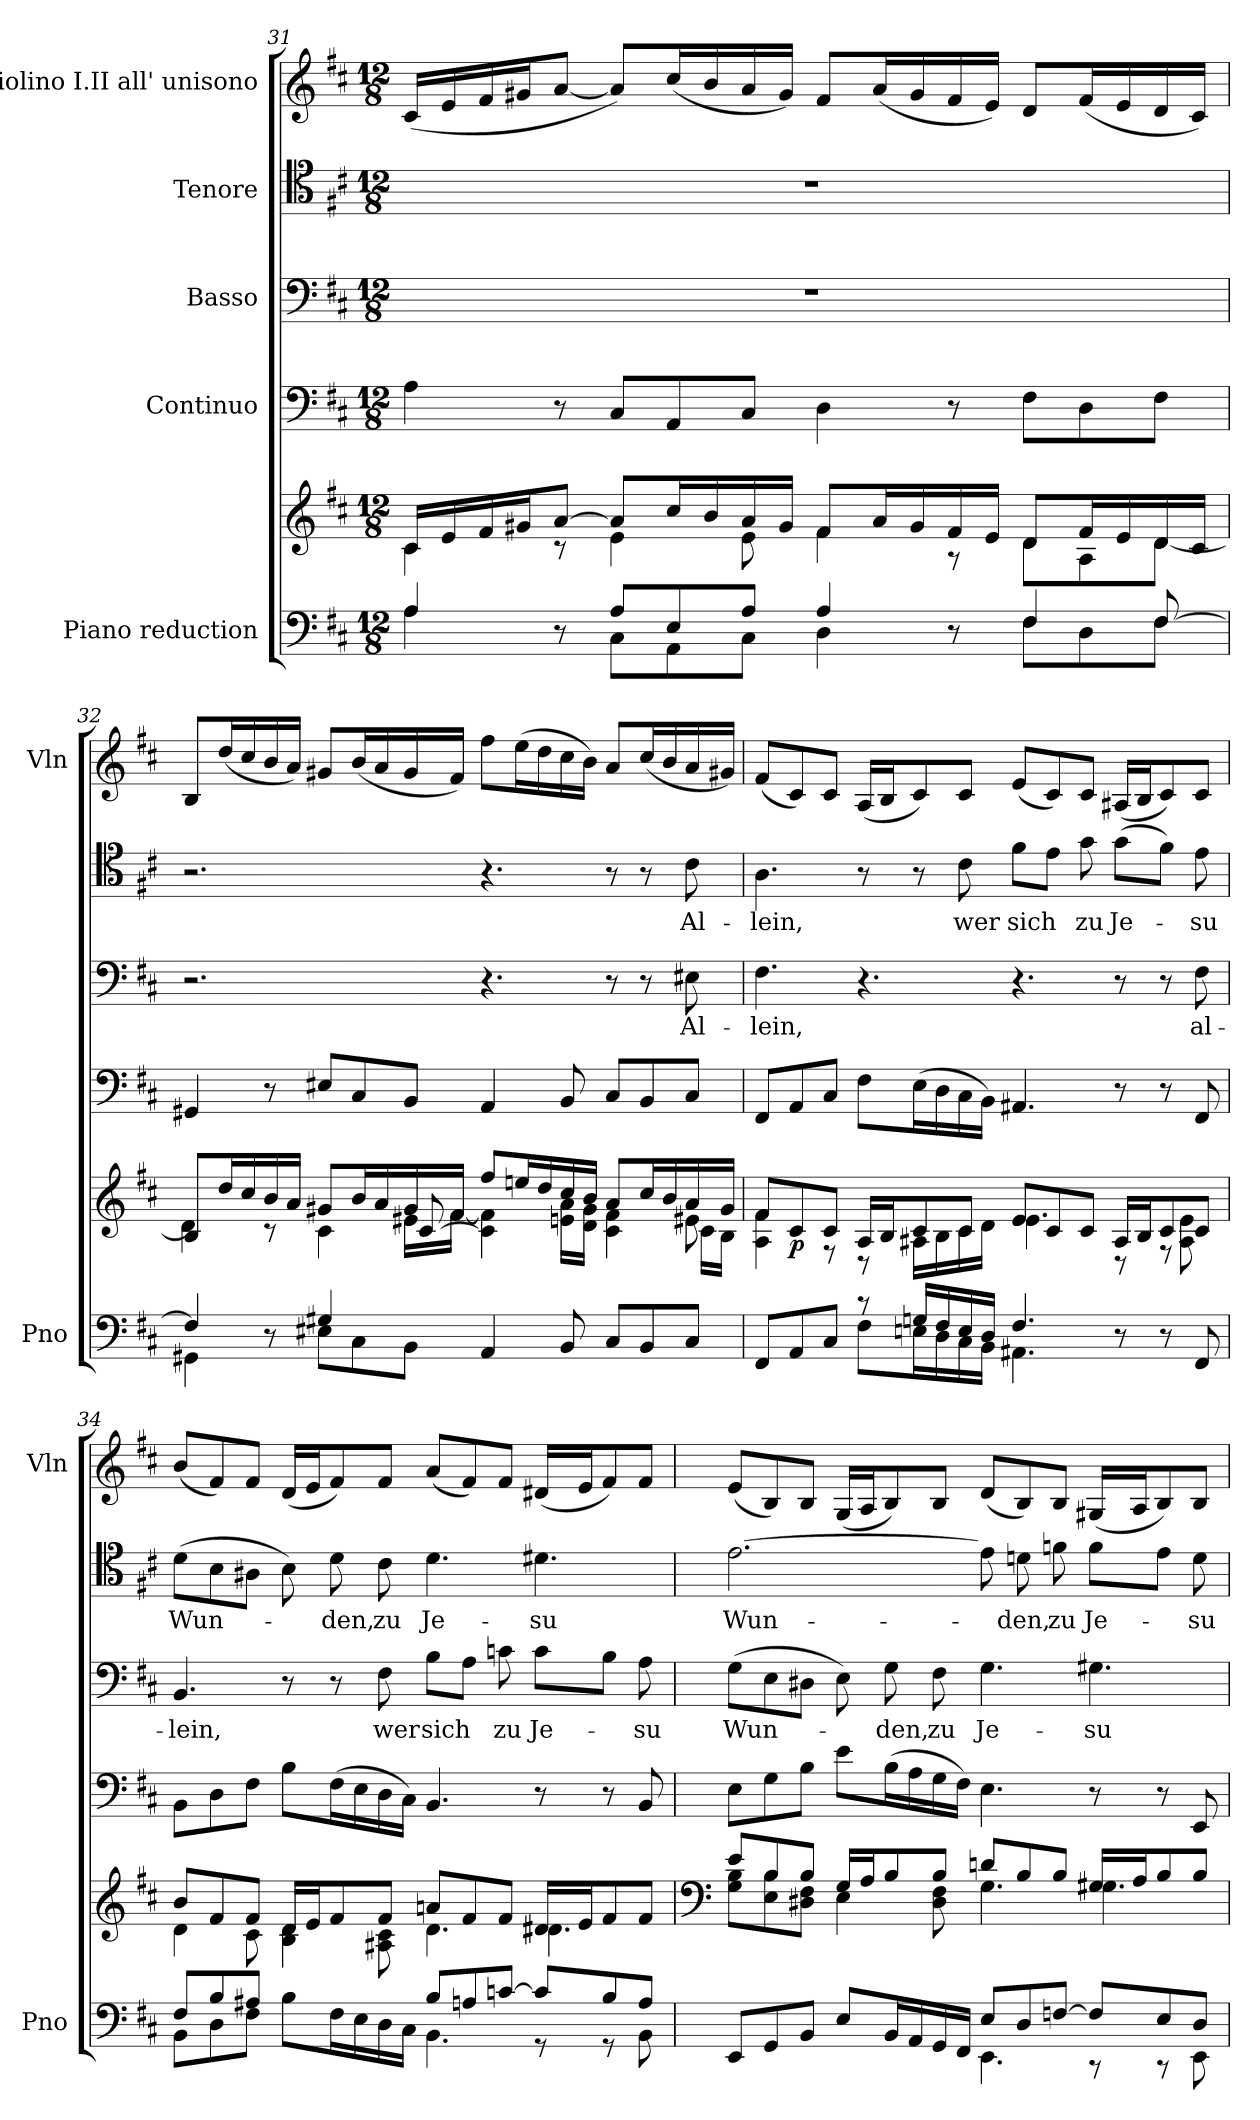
**kern	**kern	**dynam	**kern	**kern	**text	**kern	**text	**kern	**dynam
*part5	*part5	*part5	*part4	*part3	*part3	*part2	*part2	*part1	*part1
*staff6	*staff5	*staff5/6	*staff4	*staff3	*staff3	*staff2	*staff2	*staff1	*staff1
*I"Piano reduction	*	*	*I"Continuo	*I"Basso	*	*I"Tenore	*	*I"Violino I.II all' unisono	*
*I'Pno	*	*	*	*	*	*	*	*I'Vln	*
!!LO:PB:g=z
*clefF4	*clefG2	*	*clefF4	*clefF4	*	*clefC4	*	*clefG2	*
*k[f#c#]	*k[f#c#]	*	*k[f#c#]	*k[f#c#]	*	*k[f#c#]	*	*k[f#c#]	*
*M12/8	*M12/8	*	*M12/8	*M12/8	*	*M12/8	*	*M12/8	*
=31	=31	=31	=31	=31	=31	=31	=31	=31	=31
*^	*^	*	*	*	*	*	*	*	*
4A/	4A\	16c#/LL	4c#\	.	4A\	1.r	.	1.r	.	(16c#/LL	.
.	.	16e/	.	.	.	.	.	.	.	16e/	.
.	.	16f#/	.	.	.	.	.	.	.	16f#/	.
.	.	16g#X/J	.	.	.	.	.	.	.	16g#X/J	.
8r	8ryy	[8a/J	8r	.	8r	.	.	.	.	[8a/J	.
8A/L	8C#\L	8a/L]	4e\	.	8C#/L	.	.	.	.	8a/L])	.
8E/	8AA\	16cc#/L	.	.	8AA/	.	.	.	.	(16cc#/L	.
.	.	16b/	.	.	.	.	.	.	.	16b/	.
8A/J	8C#\J	16a/	8e\	.	8C#/J	.	.	.	.	16a/	.
.	.	16g#/JJ	.	.	.	.	.	.	.	16g#/JJ)	.
4A/	4D\	8f#/L	4f#\	.	4D\	.	.	.	.	8f#/L	.
.	.	16a/L	.	.	.	.	.	.	.	(16a/L	.
.	.	16g#/	.	.	.	.	.	.	.	16g#/	.
8r	8ryy	16f#/	8r	.	8r	.	.	.	.	16f#/	.
.	.	16e/JJ	.	.	.	.	.	.	.	16e/JJ)	.
4F#/	8F#\L	8d/L	8d\L	.	8F#\L	.	.	.	.	8d/L	.
.	8D\	16f#/L	8A\	.	8D\	.	.	.	.	(16f#/L	.
.	.	16e/	.	.	.	.	.	.	.	16e/	.
[8F#/	8F#\J	16d/	[>8d\J	.	8F#\J	.	.	.	.	16d/	.
.	.	16c#/JJ	.	.	.	.	.	.	.	16c#/JJ)	.
=32	=32	=32	=32	=32	=32	=32	=32	=32	=32	=32	=32
*	*	*	*^	*	*	*	*	*	*	*	*
4F#/]	4GG#X\	8B/L	4d\]	8ryy	.	4GG#X/	2.r	.	2.r	.	8B/L	.
*	*	*	*v	*v	*	*	*	*	*	*	*	*
.	.	16dd/L	.	.	.	.	.	.	.	(16dd/L	.
.	.	16cc#/	.	.	.	.	.	.	.	16cc#/	.
8r	8ryy	16b/	8r	.	8r	.	.	.	.	16b/	.
.	.	16a/JJ	.	.	.	.	.	.	.	16a/JJ)	.
4G#X/	8E#X\L	8g#X/L	4c#\	.	8E#X/L	.	.	.	.	8g#X/L	.
.	8C#\	16b/L	.	.	8C#/	.	.	.	.	(16b/L	.
.	.	16a/	.	.	.	.	.	.	.	16a/	.
*	*	*	*^	*	*	*	*	*	*	*	*
8ryy	8BB\J	16g#/	16e#X\LL	[8c#/	.	8BB/J	.	.	.	.	16g#/	.
.	.	16f#/JJ	[16f#\JJ	.	.	.	.	.	.	.	16f#/JJ)	.
4.ryy	4AA/	8ff#/L	4c#\] 4f#\]	8ryy	.	4AA/	4.r	.	4.r	.	8ff#\L	.
*	*	*	*v	*v	*	*	*	*	*	*	*	*
.	.	16een/L	.	.	.	.	.	.	.	(16ee\L	.
.	.	16dd/	.	.	.	.	.	.	.	16dd\	.
.	8BB/	16cc#/	16en\ 16a\LL	.	8BB/	.	.	.	.	16cc#\	.
.	.	16b/JJ	16d\ 16g#\JJ	.	.	.	.	.	.	16b\JJ)	.
4ryy	8C#/L	8a/L	4c#\ 4f#\	.	8C#/L	8r	.	8r	.	8a/L	.
.	8BB/	16cc#/L	.	.	8BB/	8r	.	8r	.	(16cc#/L	.
.	.	16b/	.	.	.	.	.	.	.	16b/	.
*	*	*	*^	*	*	*	*	*	*	*	*
!	!	!	!	!	!	!	!	!LO:LY:b	!	!LO:LY:b	!	!
8ryy	8C#/J	16a/	8e#X\	16c#\LL	.	8C#/J	8E#X\	Al-	8c#\	Al-	16a/	.
.	.	16g#/JJ	.	16B\JJ	.	.	.	.	.	.	16g#X/JJ)	.
=33	=33	=33	=33	=33	=33	=33	=33	=33	=33	=33	=33	=33
!	!	!	!	!	!	!	!	!LO:LY:b	!	!LO:LY:b	!	!LO:DY:b
*	*	*	*v	*v	*	*	*	*	*	*	*	*
8FF#/L	4.ryy	8f#/L	4A\ 4f#\	.	8FF#/L	4.F#\	-lein,	4.A\	-lein,	(8f#/L	other-dynamics
!	!	!	!	!LO:DY:b	!	!	!	!	!	!	!
8AA/	.	8c#/	.	p	8AA/	.	.	.	.	8c#/)	.
8C#/J	.	8c#/J	8r	.	8C#/J	.	.	.	.	8c#/J	.
8r	8F#\L	16A/LL	8r	.	8F#\L	4.r	.	8r	.	(16A/LL	.
.	.	16B/J	.	.	.	.	.	.	.	16B/J	.
16Gn/LL	16En\L	8c#/	16A#X\LL	.	(16E\L	.	.	8r	.	8c#/)	.
16F#/	16D\	.	16B\	.	16D\	.	.	.	.	.	.
!	!	!	!	!	!	!	!	!	!LO:LY:b	!	!
16E/	16C#\	8c#/J	16c#\	.	16C#\	.	.	8c#\	wer	8c#/J	.
16D/JJ	16BB\JJ	.	16d\JJ	.	16BB\JJ)	.	.	.	.	.	.
!	!	!	!	!	!	!	!	!	!LO:LY:b	!	!
4.F#/	4.AA#X\	8e/L	4.e\	.	4.AA#X/	4.r	.	8f#\L	sich	(8e/L	.
.	.	8c#/	.	.	.	.	.	8e\J	.	8c#/)	.
!	!	!	!	!	!	!	!	!	!LO:LY:b	!	!
.	.	8c#/J	.	.	.	.	.	8g\	zu	8c#/J	.
!	!	!	!	!	!	!	!	!	!LO:LY:b	!	!
8r	4.ryy	16A#/LL	8r	.	8r	8r	.	(8g\L	Je-	(16A#X/LL	.
.	.	16B/J	.	.	.	.	.	.	.	16B/J	.
8r	.	8c#/	8r	.	8r	8r	.	8f#\J)	.	8c#/)	.
!	!	!	!	!	!	!	!LO:LY:b	!	!LO:LY:b	!	!
8FF#/	.	8c#/J	8A#\ 8e\	.	8FF#/	8F#\	al-	8e\	-su	8c#/J	.
!!LO:LB:g=z
=34	=34	=34	=34	=34	=34	=34	=34	=34	=34	=34	=34
!	!	!	!	!	!	!	!LO:LY:b	!	!LO:LY:b	!	!
8F#/L	8BB\L	8b/L	4d\	.	8BB\L	4.BB/	-lein,	(8d\L	Wun-	(8b/L	.
8B/	8D\	8f#/	.	.	8D\	.	.	8B\	.	8f#/)	.
8A#X/J	8F#\J	8f#/J	8c#\	.	8F#\J	.	.	8A#X\J	.	8f#/J	.
4.ryy	8B\L	16d/LL	4B\ 4d\	.	8B\L	8r	.	8B\)	.	(16d/LL	.
.	.	16e/J	.	.	.	.	.	.	.	16e/J	.
!	!	!	!	!	!	!	!	!	!LO:LY:b	!	!
.	16F#\L	8f#/	.	.	(16F#\L	8r	.	8d\	-den,	8f#/)	.
.	16E\	.	.	.	16E\	.	.	.	.	.	.
!	!	!	!	!	!	!	!LO:LY:b	!	!LO:LY:b	!	!
.	16D\	8f#/J	8A#X\ 8c#\	.	16D\	8F#\	wer	8c#\	zu	8f#/J	.
.	16C#\JJ	.	.	.	16C#\JJ)	.	.	.	.	.	.
!	!	!	!	!	!	!	!LO:LY:b	!	!LO:LY:b	!	!
8B/L	4.BB\	8an/L	4.d\	.	4.BB/	8B\L	sich	4.d\	Je-	(8a/L	.
8An/	.	8f#/	.	.	.	8A\J	.	.	.	8f#/)	.
!	!	!	!	!	!	!	!LO:LY:b	!	!	!	!
[8cn/J	.	8f#/J	.	.	.	8cn\	zu	.	.	8f#/J	.
!	!	!	!	!	!	!	!LO:LY:b	!	!LO:LY:b	!	!
8c/L]	8r	16d#X/LL	4.d#\	.	8r	8c\L	Je-	4.d#X\	-su	(16d#X/LL	.
.	.	16e/J	.	.	.	.	.	.	.	16e/J	.
8B/	8r	8f#/	.	.	8r	8B\J	.	.	.	8f#/)	.
!	!	!	!	!	!	!	!LO:LY:b	!	!	!	!
8A/J	8BB\	8f#/J	.	.	8BB/	8A\	-su	.	.	8f#/J	.
=35	=35	=35	=35	=35	=35	=35	=35	=35	=35	=35	=35
*	*	*clefF4	*	*	*	*	*	*	*	*	*
!	!	!	!	!	!	!	!LO:LY:b	!	!LO:LY:b	!	!
8EE/L	2.ryy	8e/L	8G\ 8B\L	.	8E\L	(8G\L	Wun-	[2.e\	Wun-	(8e/L	.
8GG/	.	8B/	8E\ 8B\	.	8G\	8E\	.	.	.	8B/)	.
8BB/J	.	8B/J	8D#X\ 8F#\J	.	8B\J	8D#X\J	.	.	.	8B/J	.
8E/L	.	16G/LL	4E\	.	8e\L	8E\)	.	.	.	(16G/LL	.
.	.	16A/J	.	.	.	.	.	.	.	16A/J	.
!	!	!	!	!	!	!	!LO:LY:b	!	!	!	!
16BB/L	.	8B/	.	.	(16B\L	8G\	-den,	.	.	8B/)	.
16AA/	.	.	.	.	16A\	.	.	.	.	.	.
!	!	!	!	!	!	!	!LO:LY:b	!	!	!	!
16GG/	.	8B/J	8D#\ 8F#\	.	16G\	8F#\	zu	.	.	8B/J	.
16FF#/JJ	.	.	.	.	16F#\JJ)	.	.	.	.	.	.
!	!	!	!	!	!	!	!LO:LY:b	!	!	!	!
8E/L	4.EE\	8dn/L	4.G\	.	4.E\	4.G\	Je-	8e\]	.	(8d/L	.
!	!	!	!	!	!	!	!	!	!LO:LY:b	!	!
8D/	.	8B/	.	.	.	.	.	8dn\	-den,	8B/)	.
!	!	!	!	!	!	!	!	!	!LO:LY:b	!	!
[8Fn/J	.	8B/J	.	.	.	.	.	8fn\	zu	8B/J	.
!	!	!	!	!	!	!	!LO:LY:b	!	!LO:LY:b	!	!
8F/L]	8r	16G#X/LL	4.G#\	.	8r	4.G#X\	-su	8f\L	Je-	(16G#X/LL	.
.	.	16A/J	.	.	.	.	.	.	.	16A/J	.
8E/	8r	8B/	.	.	8r	.	.	8e\J	.	8B/)	.
!	!	!	!	!	!	!	!	!	!LO:LY:b	!	!
8D/J	8EE\	8B/J	.	.	8EE/	.	.	8d\	-su	8B/J	.
*v	*v	*	*	*	*	*	*	*	*	*	*
*	*v	*v	*	*	*	*	*	*	*	*
=	=	=	=	=	=	=	=	=	=
*-	*-	*-	*-	*-	*-	*-	*-	*-	*-
